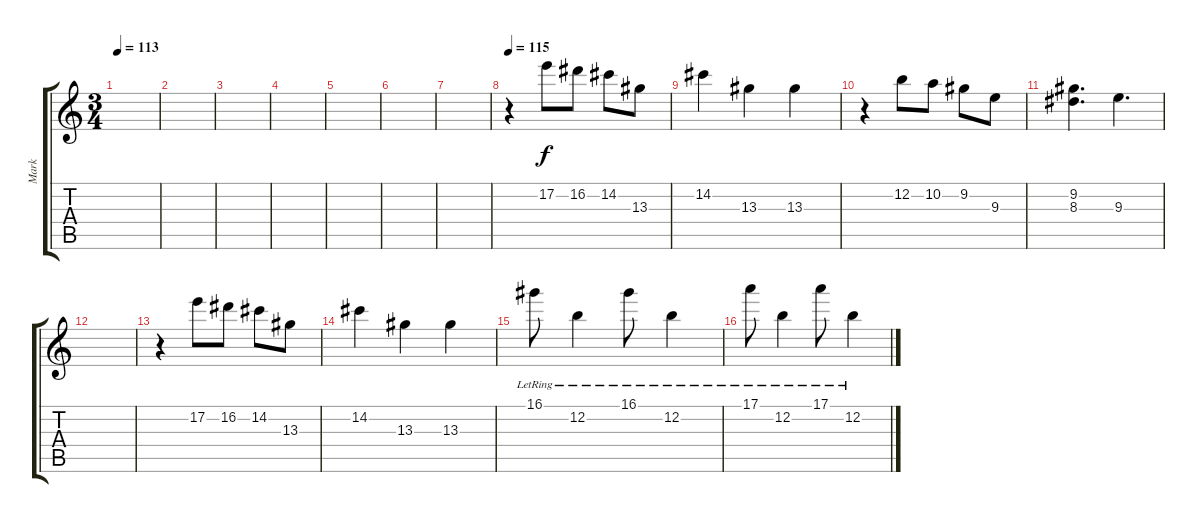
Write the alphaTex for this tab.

\track ("Mark" "Mark") {instrument electricguitarjazz}
\staff {score tabs}
\tuning (E4 B3 G3 D3 A2 E2) {hide}
\ts (3 4)
\tempo 113
\clef g2
\ks c
|
|
|
|
|
|
|
\tempo 115
r.4 17.2.8{dy f} 16.2.8 14.2.8 13.3.8 |
14.2.4 13.3.4 13.3.4 |
r.4 12.2.8 10.2.8 9.2.8 9.3.8 |
(9.2 8.3).4{d} 9.3.4{d} |
|
r.4 17.2.8 16.2.8 14.2.8 13.3.8 |
14.2.4 13.3.4 13.3.4 |
16.1{lr}.8 12.2{lr}.4 16.1{lr}.8 12.2{lr}.4 |
17.1{lr}.8 12.2{lr}.4 17.1{lr}.8 12.2{lr}.4
